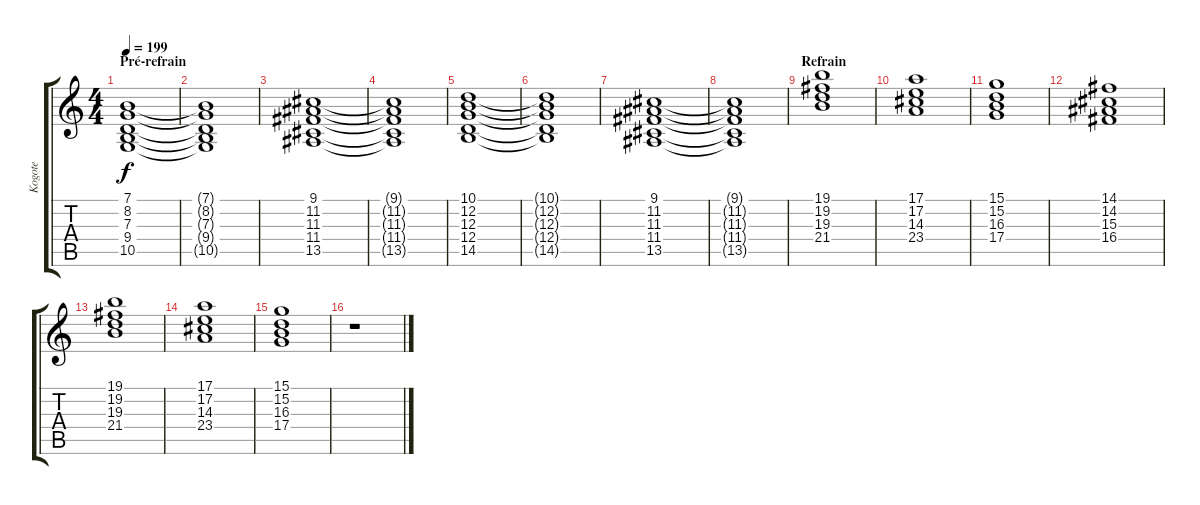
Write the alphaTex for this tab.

\track ("Kogote" "Kogote") {instrument pad2warm}
\staff {score tabs}
\tuning (E4 B3 G3 D3 A2 E2) {hide}
\ts (4 4)
\section ("" "Pré-refrain")
\tempo 199
\clef g2
\ks c
(7.1 8.2 7.3 9.4 10.5).1{dy f volume 9} |
(7.1{t} 8.2{t} 7.3{t} 9.4{t} 10.5{t}).1 |
(9.1 11.2 11.3 11.4 13.5).1 |
(9.1{t} 11.2{t} 11.3{t} 11.4{t} 13.5{t}).1 |
(10.1 12.2 12.3 12.4 14.5).1 |
(10.1{t} 12.2{t} 12.3{t} 12.4{t} 14.5{t}).1 |
(9.1 11.2 11.3 11.4 13.5).1 |
(9.1{t} 11.2{t} 11.3{t} 11.4{t} 13.5{t}).1 |
\section ("" "Refrain")
(19.1 19.2 19.3 21.4).1{volume 7} |
(17.1 17.2 14.3 23.4).1 |
(15.1 15.2 16.3 17.4).1 |
(14.1 14.2 15.3 16.4).1 |
(19.1 19.2 19.3 21.4).1 |
(17.1 17.2 14.3 23.4).1 |
(15.1 15.2 16.3 17.4).1 |
r.1
